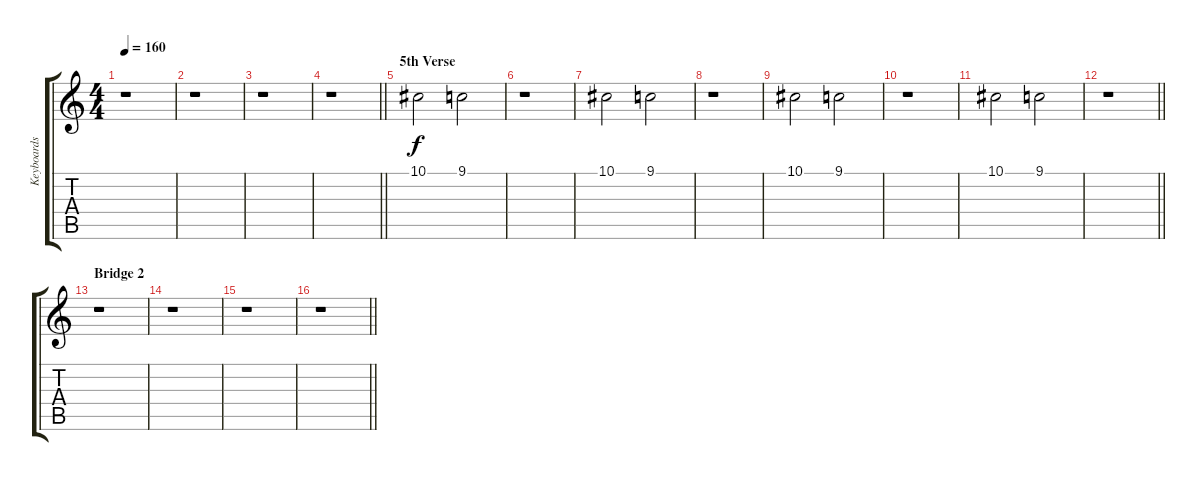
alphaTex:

\track ("Keyboards (2)" "Keyboards ") {instrument tubularbells}
\staff {score tabs}
\tuning (Eb4 Bb3 Gb3 Db3 Ab2 Eb2) {hide}
\ts (4 4)
\tempo 160
\clef g2
\ks c
r.1{dy f} |
r.1 |
r.1 |
\barLineRight lightlight
r.1 |
\section ("" "5th Verse")
10.1.2{volume 12 instrument tubularbells} 9.1.2 |
r.1 |
10.1.2 9.1.2 |
r.1 |
10.1.2 9.1.2 |
r.1 |
10.1.2 9.1.2 |
\barLineRight lightlight
r.1 |
\section ("" "Bridge 2")
r.1 |
r.1 |
r.1 |
\barLineRight lightlight
r.1
